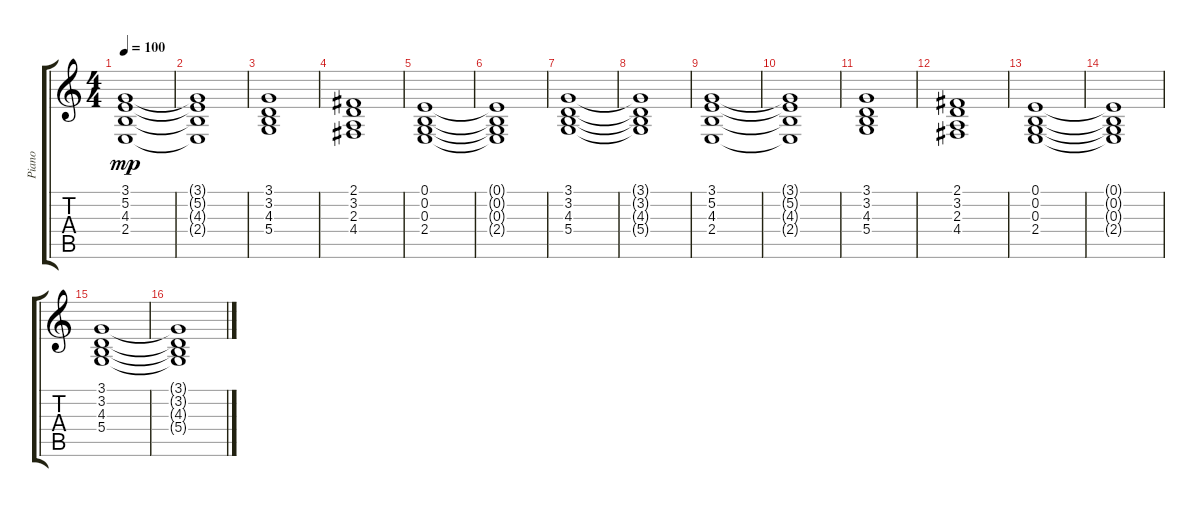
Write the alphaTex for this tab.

\track ("Piano" "Piano") {instrument synthstrings2}
\staff {score tabs}
\tuning (E4 B3 G3 D3 A2 E2) {hide}
\ts (4 4)
\tempo 100
\clef g2
\ks c
(3.1 5.2 4.3 2.4).1{dy mp} |
(3.1{t} 5.2{t} 4.3{t} 2.4{t}).1 |
(3.1 3.2 4.3 5.4).1 |
(2.1 3.2 2.3 4.4).1 |
(0.1 0.2 0.3 2.4).1 |
(0.1{t} 0.2{t} 0.3{t} 2.4{t}).1 |
(3.1 3.2 4.3 5.4).1 |
(3.1{t} 3.2{t} 4.3{t} 5.4{t}).1 |
(3.1 5.2 4.3 2.4).1 |
(3.1{t} 5.2{t} 4.3{t} 2.4{t}).1 |
(3.1 3.2 4.3 5.4).1 |
(2.1 3.2 2.3 4.4).1 |
(0.1 0.2 0.3 2.4).1 |
(0.1{t} 0.2{t} 0.3{t} 2.4{t}).1 |
(3.1 3.2 4.3 5.4).1 |
(3.1{t} 3.2{t} 4.3{t} 5.4{t}).1
